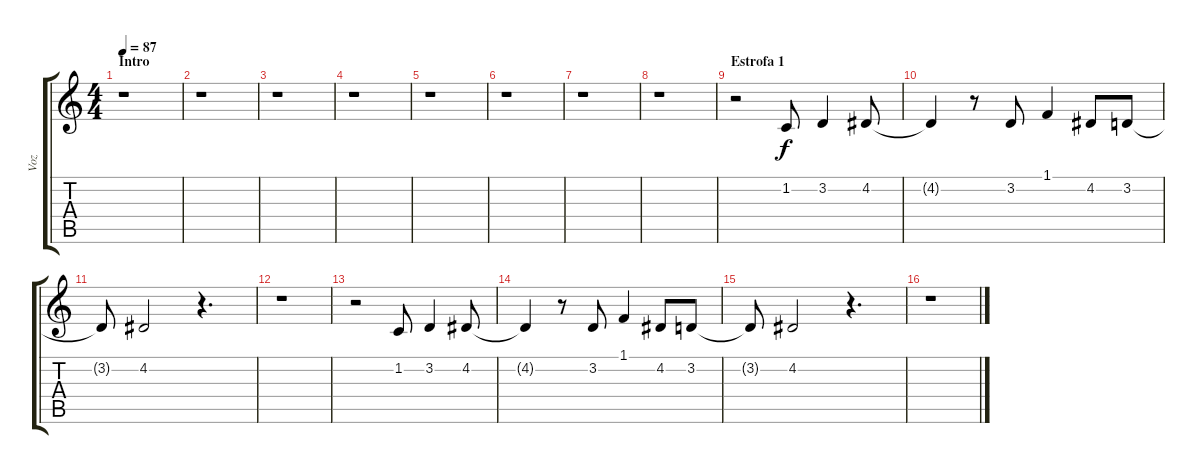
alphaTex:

\track ("Voz" "Voz") {instrument lead5charang}
\staff {score tabs}
\tuning (E4 B3 G3 D3 A2 E2) {hide}
\ts (4 4)
\section ("" "Intro")
\tempo 87
\clef g2
\ks c
r.1{dy f instrument lead5charang} |
r.1 |
r.1 |
r.1 |
r.1 |
r.1 |
r.1 |
r.1 |
\section ("" "Estrofa 1")
r.2 1.2.8 3.2.4 4.2.8 |
4.2{t}.4 r.8 3.2.8 1.1.4 4.2.8 3.2.8 |
3.2{t}.8 4.2.2 r.4{d} |
r.1 |
r.2 1.2.8 3.2.4 4.2.8 |
4.2{t}.4 r.8 3.2.8 1.1.4 4.2.8 3.2.8 |
3.2{t}.8 4.2.2 r.4{d} |
r.1
